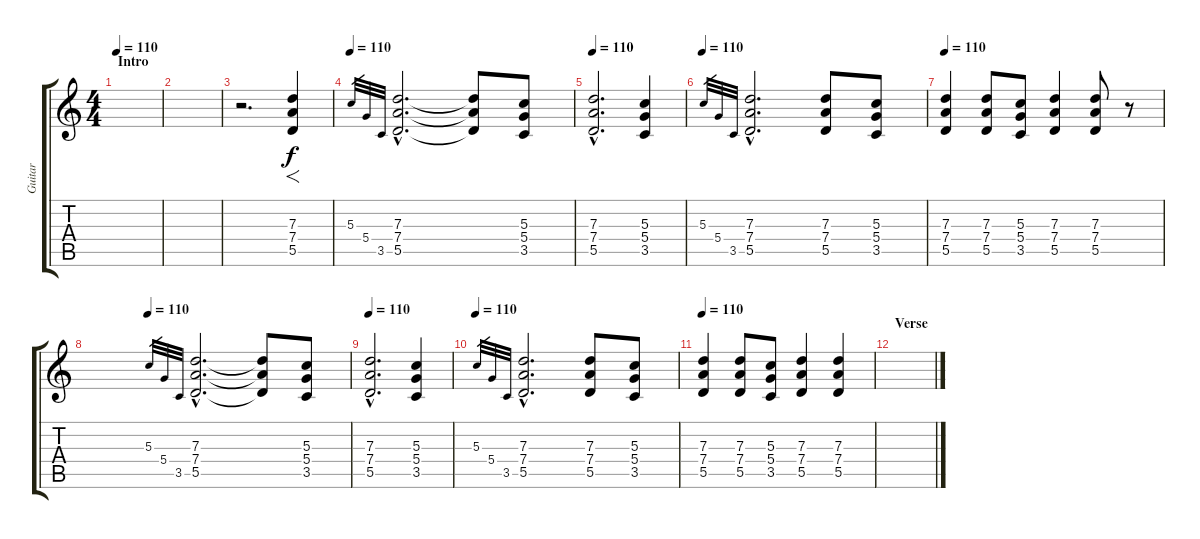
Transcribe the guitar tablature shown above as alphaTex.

\track ("Guitar" "Guitar") {instrument distortionguitar}
\staff {score tabs}
\tuning (E4 B3 G3 D3 A2 E2) {hide}
\ts (4 4)
\section ("" "Intro")
\tempo 110
\tempo 100
\tempo 110
\clef g2
\ks c
|
|
r.2{d} (7.3 7.4 5.5).4{f} |
\tempo 110
5.3.32{gr} 5.4.32{gr} 3.5.32{gr} (7.3{hac} 7.4{hac} 5.5{hac}).2{d} (7.3{t} 7.4{t} 5.5{t}).8 (5.3 5.4 3.5).8 |
\tempo 110
(7.3{hac} 7.4{hac} 5.5{hac}).2{d} (5.3 5.4 3.5).4 |
\tempo 110
5.3.32{gr} 5.4.32{gr} 3.5.32{gr} (7.3{hac} 7.4{hac} 5.5{hac}).2{d} (7.3 7.4 5.5).8 (5.3 5.4 3.5).8 |
\tempo 110
(7.3 7.4 5.5).4 (7.3 7.4 5.5).8 (5.3 5.4 3.5).8 (7.3 7.4 5.5).4 (7.3 7.4 5.5).8 r.8 |
\tempo 110
5.3.32{gr} 5.4.32{gr} 3.5.32{gr} (7.3{hac} 7.4{hac} 5.5{hac}).2{d} (7.3{t} 7.4{t} 5.5{t}).8 (5.3 5.4 3.5).8 |
\tempo 110
(7.3{hac} 7.4{hac} 5.5{hac}).2{d} (5.3 5.4 3.5).4 |
\tempo 110
5.3.32{gr} 5.4.32{gr} 3.5.32{gr} (7.3{hac} 7.4{hac} 5.5{hac}).2{d} (7.3 7.4 5.5).8 (5.3 5.4 3.5).8 |
\tempo 110
(7.3 7.4 5.5).4 (7.3 7.4 5.5).8 (5.3 5.4 3.5).8 (7.3 7.4 5.5).4 (7.3 7.4 5.5).4 |
\section ("" "Verse")
